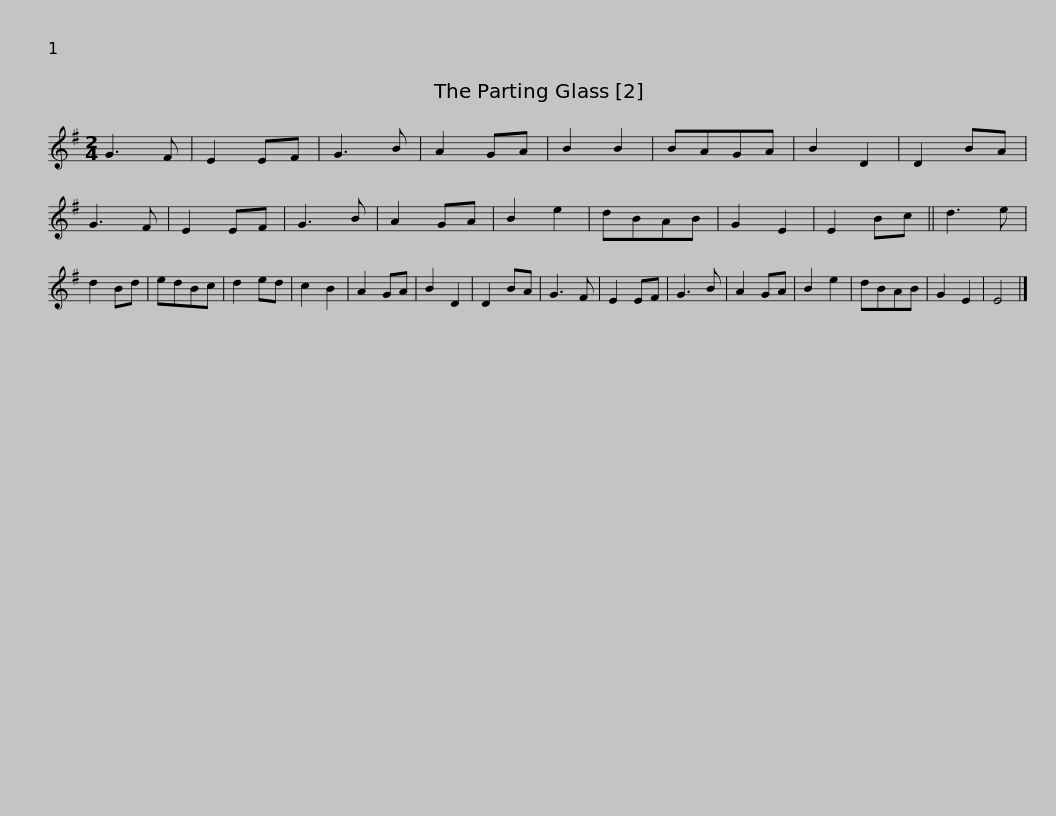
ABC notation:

X:1
L:1/8
M:2/4
I:linebreak $
K:Emin
V:1 treble
V:1
 G3 F | E2 EF | G3 B | A2 GA | B2 B2 | %5
 BAGA | B2 D2 | D2 BA | G3 F | E2 EF | %10
 G3 B | A2 GA | B2 e2 | dBAB |$ G2 E2 | %15
 E2 Bc || d3 e | d2 Bd | edBc | d2 ed | %20
 c2 B2 | A2 GA | B2 D2 | D2 BA | G3 F | %25
 E2 EF | G3 B | A2 GA |$ B2 e2 | dBAB | %30
 G2 E2 | E4 |] %32
